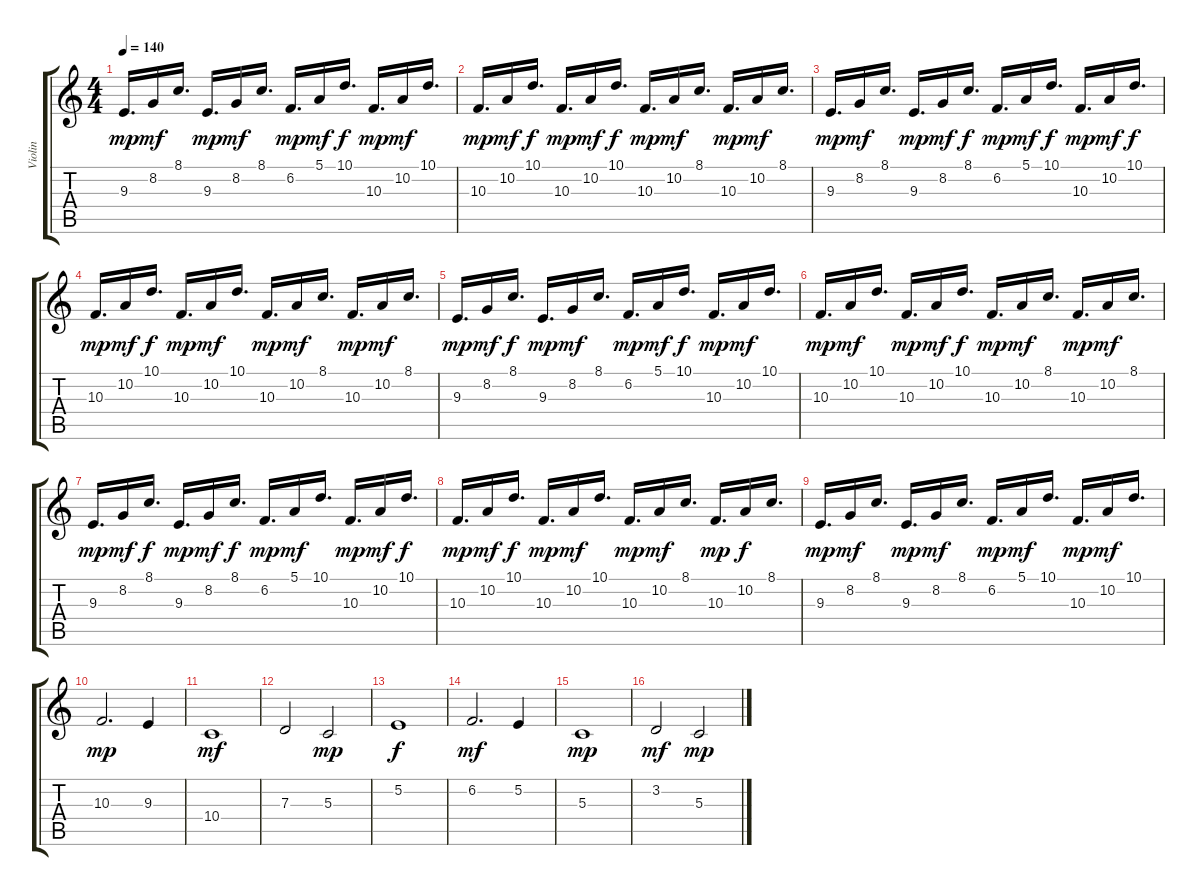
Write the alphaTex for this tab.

\track ("Violin" "Violin") {instrument violin}
\staff {score tabs}
\tuning (E4 B3 G3 D3 A2 E2) {hide}
\ts (4 4)
\tempo 140
\clef g2
\ks c
9.3.16{d dy mp} 8.2.16{dy mf} 8.1.16{d} 9.3.16{d dy mp} 8.2.16{dy mf} 8.1.16{d} 6.2.16{d dy mp} 5.1.16{dy mf} 10.1.16{d dy f} 10.3.16{d dy mp} 10.2.16{dy mf} 10.1.16{d} |
10.3.16{d dy mp} 10.2.16{dy mf} 10.1.16{d dy f} 10.3.16{d dy mp} 10.2.16{dy mf} 10.1.16{d dy f} 10.3.16{d dy mp} 10.2.16{dy mf} 8.1.16{d} 10.3.16{d dy mp} 10.2.16{dy mf} 8.1.16{d} |
9.3.16{d dy mp} 8.2.16{dy mf} 8.1.16{d} 9.3.16{d dy mp} 8.2.16{dy mf} 8.1.16{d dy f} 6.2.16{d dy mp} 5.1.16{dy mf} 10.1.16{d dy f} 10.3.16{d dy mp} 10.2.16{dy mf} 10.1.16{d dy f} |
10.3.16{d dy mp} 10.2.16{dy mf} 10.1.16{d dy f} 10.3.16{d dy mp} 10.2.16{dy mf} 10.1.16{d} 10.3.16{d dy mp} 10.2.16{dy mf} 8.1.16{d} 10.3.16{d dy mp} 10.2.16{dy mf} 8.1.16{d} |
9.3.16{d dy mp} 8.2.16{dy mf} 8.1.16{d dy f} 9.3.16{d dy mp} 8.2.16{dy mf} 8.1.16{d} 6.2.16{d dy mp} 5.1.16{dy mf} 10.1.16{d dy f} 10.3.16{d dy mp} 10.2.16{dy mf} 10.1.16{d} |
10.3.16{d dy mp} 10.2.16{dy mf} 10.1.16{d} 10.3.16{d dy mp} 10.2.16{dy mf} 10.1.16{d dy f} 10.3.16{d dy mp} 10.2.16{dy mf} 8.1.16{d} 10.3.16{d dy mp} 10.2.16{dy mf} 8.1.16{d} |
9.3.16{d dy mp} 8.2.16{dy mf} 8.1.16{d dy f} 9.3.16{d dy mp} 8.2.16{dy mf} 8.1.16{d dy f} 6.2.16{d dy mp} 5.1.16{dy mf} 10.1.16{d} 10.3.16{d dy mp} 10.2.16{dy mf} 10.1.16{d dy f} |
10.3.16{d dy mp} 10.2.16{dy mf} 10.1.16{d dy f} 10.3.16{d dy mp} 10.2.16{dy mf} 10.1.16{d} 10.3.16{d dy mp} 10.2.16{dy mf} 8.1.16{d} 10.3.16{d dy mp} 10.2.16{dy f} 8.1.16{d} |
9.3.16{d dy mp} 8.2.16{dy mf} 8.1.16{d} 9.3.16{d dy mp} 8.2.16{dy mf} 8.1.16{d} 6.2.16{d dy mp} 5.1.16{dy mf} 10.1.16{d} 10.3.16{d dy mp} 10.2.16{dy mf} 10.1.16{d} |
10.3.2{d dy mp} 9.3.4 |
10.4.1{dy mf} |
7.3.2 5.3.2{dy mp} |
5.2.1{dy f} |
6.2.2{d dy mf} 5.2.4 |
5.3.1{dy mp} |
3.2.2{dy mf} 5.3.2{dy mp}
